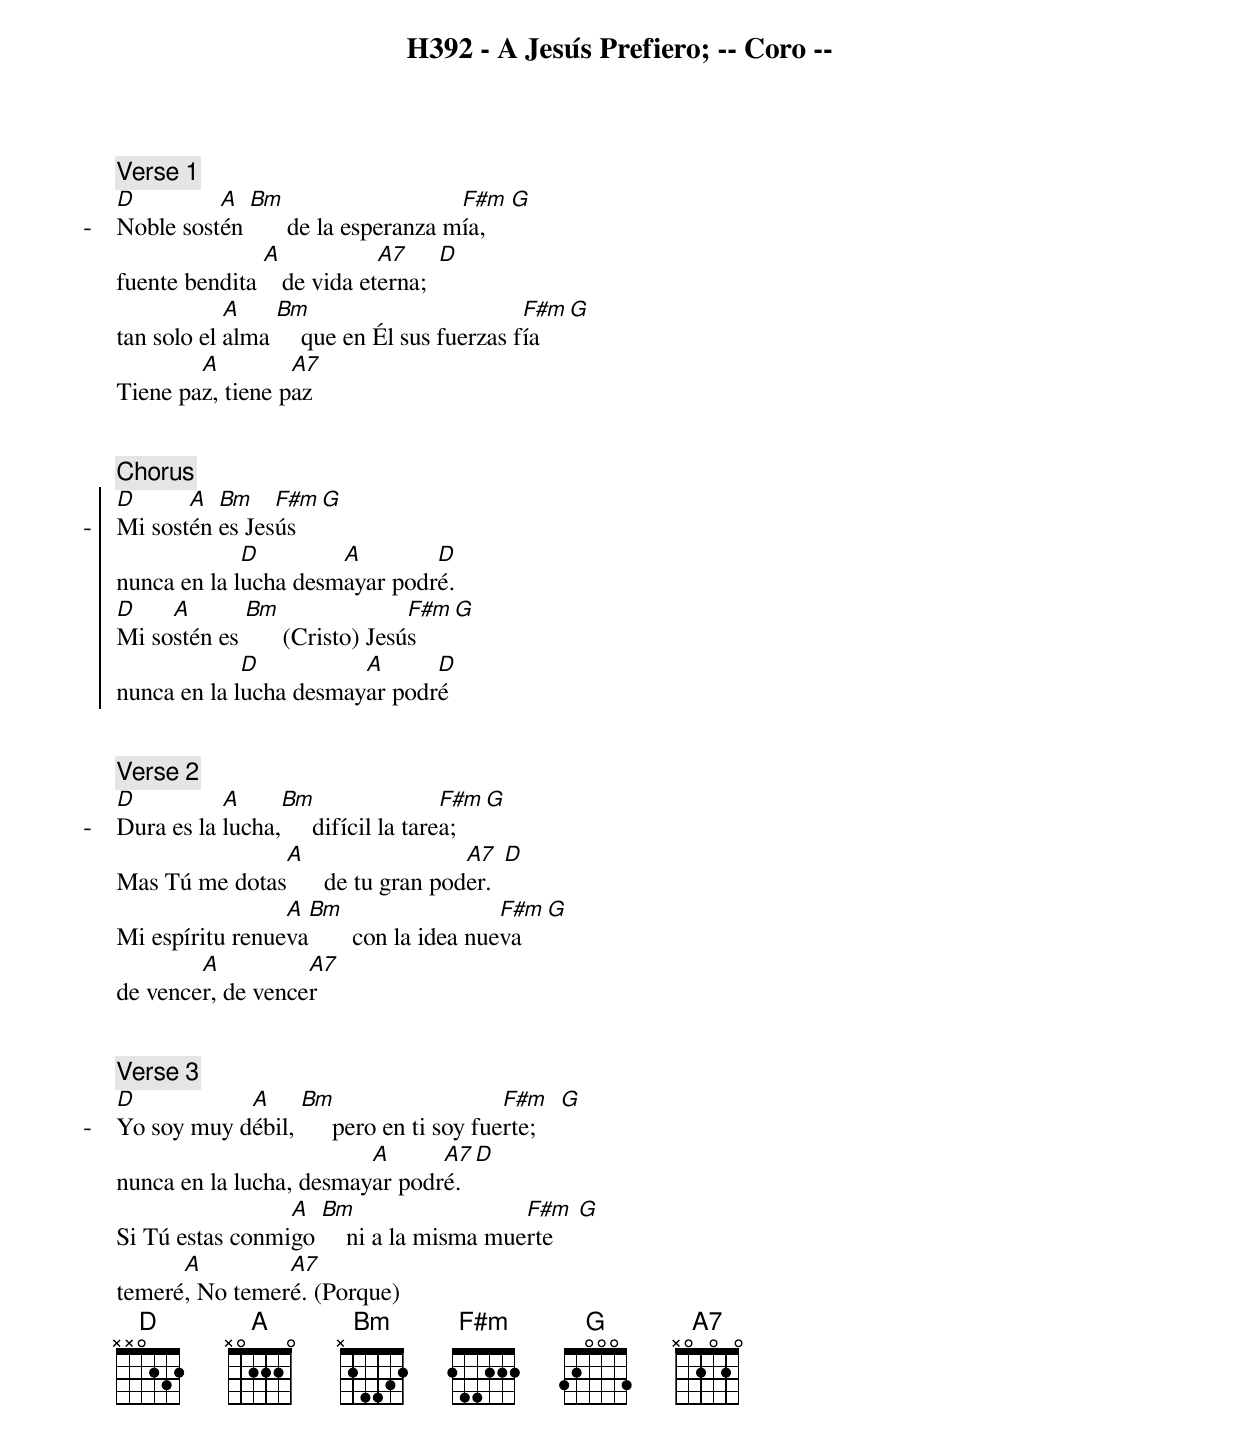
{title: H392 - A Jesús Prefiero}
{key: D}
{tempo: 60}
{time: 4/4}
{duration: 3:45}

{c:Verse 1}
{start_of_verse:-}
[D]Noble sost[A]én [Bm]      de la esperanza m[F#m]ía,    [G]
fuente bendita [A]   de vida et[A7]erna;  [D]
tan solo el [A]alma [Bm]    que en Él sus fuerzas f[F#m]ía    [G]
Tiene pa[A]z, tiene p[A7]az
{end_of_verse}


{c:Chorus}
{start_of_chorus:-}
{t:-- Coro --}
[D]Mi sost[A]én [Bm]es Jes[F#m]ús    [G]
nunca en la l[D]ucha desm[A]ayar podr[D]é.
[D]Mi so[A]stén es [Bm]      (Cristo) Jesú[F#m]s   [G]
nunca en la l[D]ucha desmay[A]ar podr[D]é
{end_of_chorus}


{c:Verse 2}
{start_of_verse:-}
[D]Dura es la [A]lucha,[Bm]     difícil la tare[F#m]a;   [G]
Mas Tú me dotas[A]      de tu gran pod[A7]er.  [D]
Mi espíritu renue[A]va[Bm]       con la idea nue[F#m]va    [G]
de vence[A]r, de vence[A7]r
{end_of_verse}


{c:Verse 3}
{start_of_verse:-}
[D]Yo soy muy d[A]ébil, [Bm]     pero en ti soy fue[F#m]rte;    [G]
nunca en la lucha, desmay[A]ar podr[A7]é.  [D]
Si Tú estas conmi[A]go [Bm]    ni a la misma mue[F#m]rte    [G]
temeré[A], No temer[A7]é. (Porque)
{end_of_verse}
